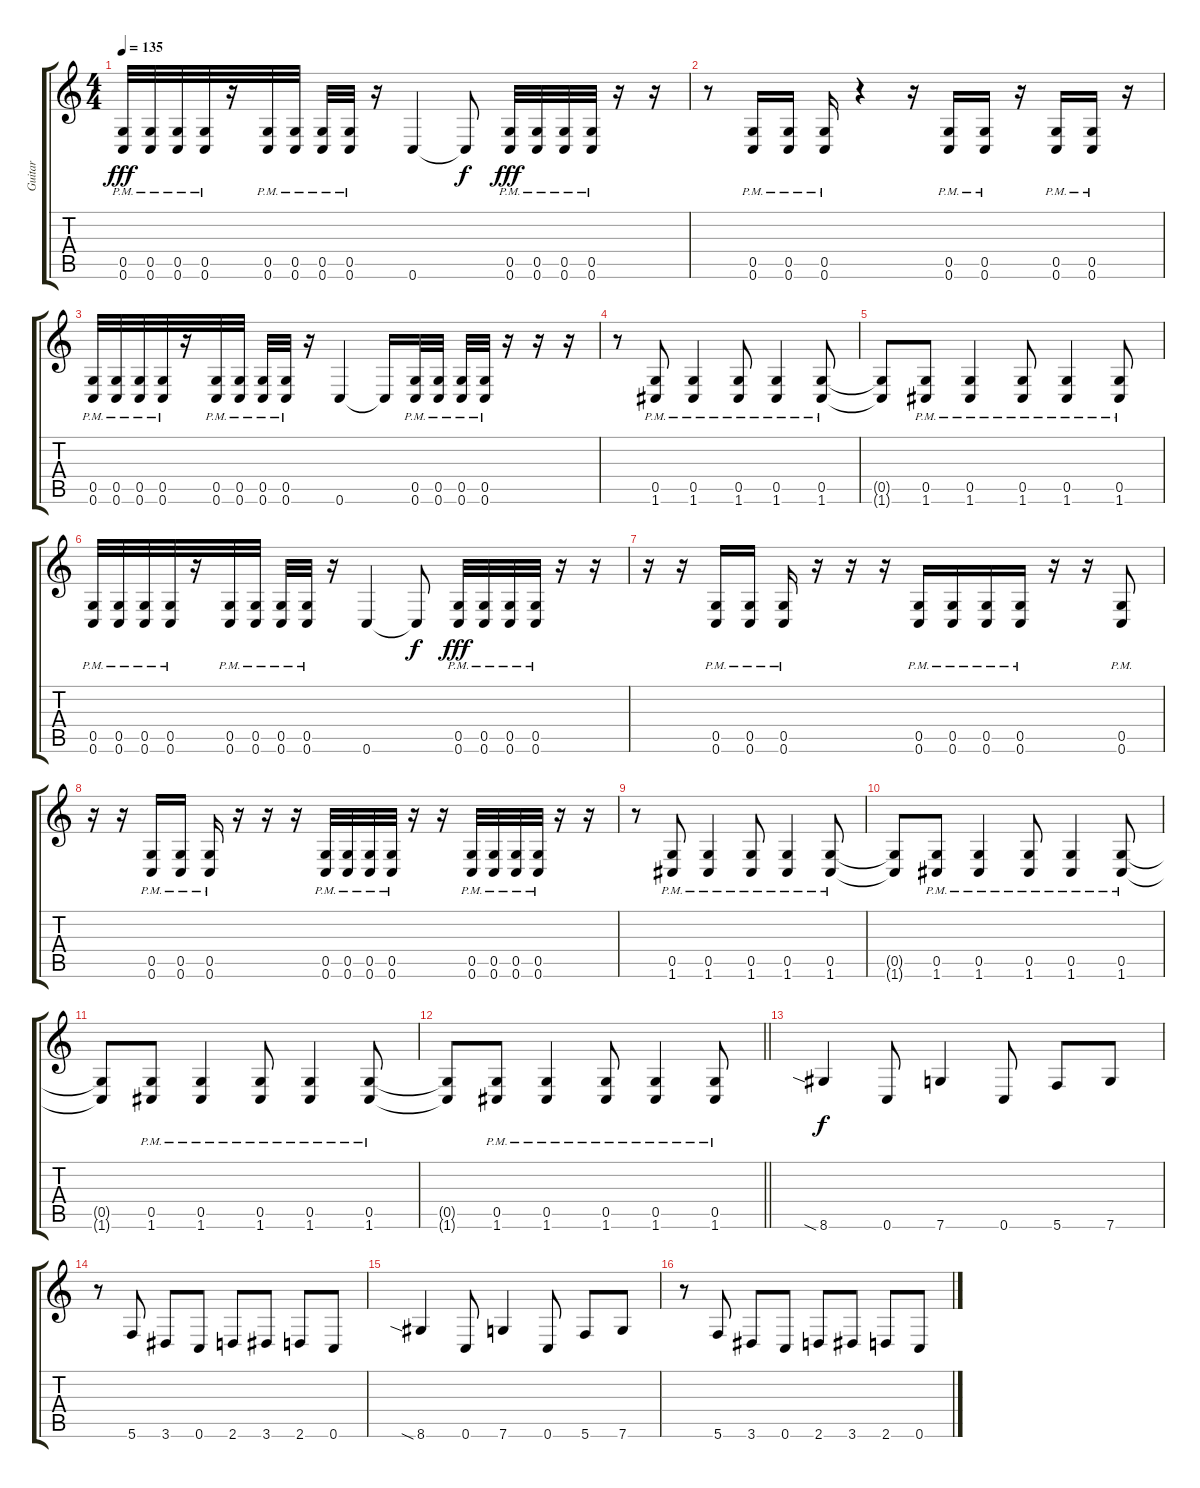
\track ("Guitar" "Guitar") {instrument distortionguitar}
\staff {score tabs}
\tuning (D4 A3 F3 C3 G2 C2) {hide}
\ts (4 4)
\section ("" "")
\tempo 135
\clef g2
\ks c
(0.5{pm} 0.6{pm}).32{dy fff} (0.5{pm} 0.6{pm}).32 (0.5{pm} 0.6{pm}).32 (0.5{pm} 0.6{pm}).32 r.16 (0.5{pm} 0.6{pm}).32 (0.5{pm} 0.6{pm}).32 (0.5{pm} 0.6{pm}).32 (0.5{pm} 0.6{pm}).32 r.16 0.6.4 0.6{t}.8{dy f} (0.5{pm} 0.6{pm}).32{dy fff} (0.5{pm} 0.6{pm}).32 (0.5{pm} 0.6{pm}).32 (0.5{pm} 0.6{pm}).32 r.16 r.16 |
r.8 (0.5{pm} 0.6{pm}).16 (0.5{pm} 0.6{pm}).16 (0.5{pm} 0.6{pm}).16 r.4 r.16 (0.5{pm} 0.6{pm}).16 (0.5{pm} 0.6{pm}).16 r.16 (0.5{pm} 0.6{pm}).16 (0.5{pm} 0.6{pm}).16 r.16 |
(0.5{pm} 0.6{pm}).32 (0.5{pm} 0.6{pm}).32 (0.5{pm} 0.6{pm}).32 (0.5{pm} 0.6{pm}).32 r.16 (0.5{pm} 0.6{pm}).32 (0.5{pm} 0.6{pm}).32 (0.5{pm} 0.6{pm}).32 (0.5{pm} 0.6{pm}).32 r.16 0.6.4 0.6{t}.16 (0.5{pm} 0.6{pm}).32 (0.5{pm} 0.6{pm}).32 (0.5{pm} 0.6{pm}).32 (0.5{pm} 0.6{pm}).32 r.16 r.16 r.16 |
r.8 (0.5{pm} 1.6{pm}).8 (0.5{pm} 1.6{pm}).4 (0.5{pm} 1.6{pm}).8 (0.5{pm} 1.6{pm}).4 (0.5{pm} 1.6{pm}).8 |
(0.5{t} 1.6{t}).8 (0.5{pm} 1.6{pm}).8 (0.5{pm} 1.6{pm}).4 (0.5{pm} 1.6{pm}).8 (0.5{pm} 1.6{pm}).4 (0.5{pm} 1.6{pm}).8 |
(0.5{pm} 0.6{pm}).32 (0.5{pm} 0.6{pm}).32 (0.5{pm} 0.6{pm}).32 (0.5{pm} 0.6{pm}).32 r.16 (0.5{pm} 0.6{pm}).32 (0.5{pm} 0.6{pm}).32 (0.5{pm} 0.6{pm}).32 (0.5{pm} 0.6{pm}).32 r.16 0.6.4 0.6{t}.8{dy f} (0.5{pm} 0.6{pm}).32{dy fff} (0.5{pm} 0.6{pm}).32 (0.5{pm} 0.6{pm}).32 (0.5{pm} 0.6{pm}).32 r.16 r.16 |
r.16 r.16 (0.5{pm} 0.6{pm}).16 (0.5{pm} 0.6{pm}).16 (0.5{pm} 0.6{pm}).16 r.16 r.16 r.16 (0.5{pm} 0.6{pm}).16 (0.5{pm} 0.6{pm}).16 (0.5{pm} 0.6{pm}).16 (0.5{pm} 0.6{pm}).16 r.16 r.16 (0.5{pm} 0.6{pm}).8 |
r.16 r.16 (0.5{pm} 0.6{pm}).16 (0.5{pm} 0.6{pm}).16 (0.5{pm} 0.6{pm}).16 r.16 r.16 r.16 (0.5{pm} 0.6{pm}).32 (0.5{pm} 0.6{pm}).32 (0.5{pm} 0.6{pm}).32 (0.5{pm} 0.6{pm}).32 r.16 r.16 (0.5{pm} 0.6{pm}).32 (0.5{pm} 0.6{pm}).32 (0.5{pm} 0.6{pm}).32 (0.5{pm} 0.6{pm}).32 r.16 r.16 |
r.8 (0.5{pm} 1.6{pm}).8 (0.5{pm} 1.6{pm}).4 (0.5{pm} 1.6{pm}).8 (0.5{pm} 1.6{pm}).4 (0.5{pm} 1.6{pm}).8 |
(0.5{t} 1.6{t}).8 (0.5{pm} 1.6{pm}).8 (0.5{pm} 1.6{pm}).4 (0.5{pm} 1.6{pm}).8 (0.5{pm} 1.6{pm}).4 (0.5{pm} 1.6{pm}).8 |
(0.5{t} 1.6{t}).8 (0.5{pm} 1.6{pm}).8 (0.5{pm} 1.6{pm}).4 (0.5{pm} 1.6{pm}).8 (0.5{pm} 1.6{pm}).4 (0.5{pm} 1.6{pm}).8 |
\barLineRight lightlight
(0.5{t} 1.6{t}).8 (0.5{pm} 1.6{pm}).8 (0.5{pm} 1.6{pm}).4 (0.5{pm} 1.6{pm}).8 (0.5{pm} 1.6{pm}).4 (0.5{pm} 1.6{pm}).8 |
\section ("" "")
8.6{sia}.4{dy f} 0.6.8 7.6.4 0.6.8 5.6.8 7.6.8 |
r.8 5.6.8 3.6.8 0.6.8 2.6.8 3.6.8 2.6.8 0.6.8 |
8.6{sia}.4 0.6.8 7.6.4 0.6.8 5.6.8 7.6.8 |
r.8 5.6.8 3.6.8 0.6.8 2.6.8 3.6.8 2.6.8 0.6.8
